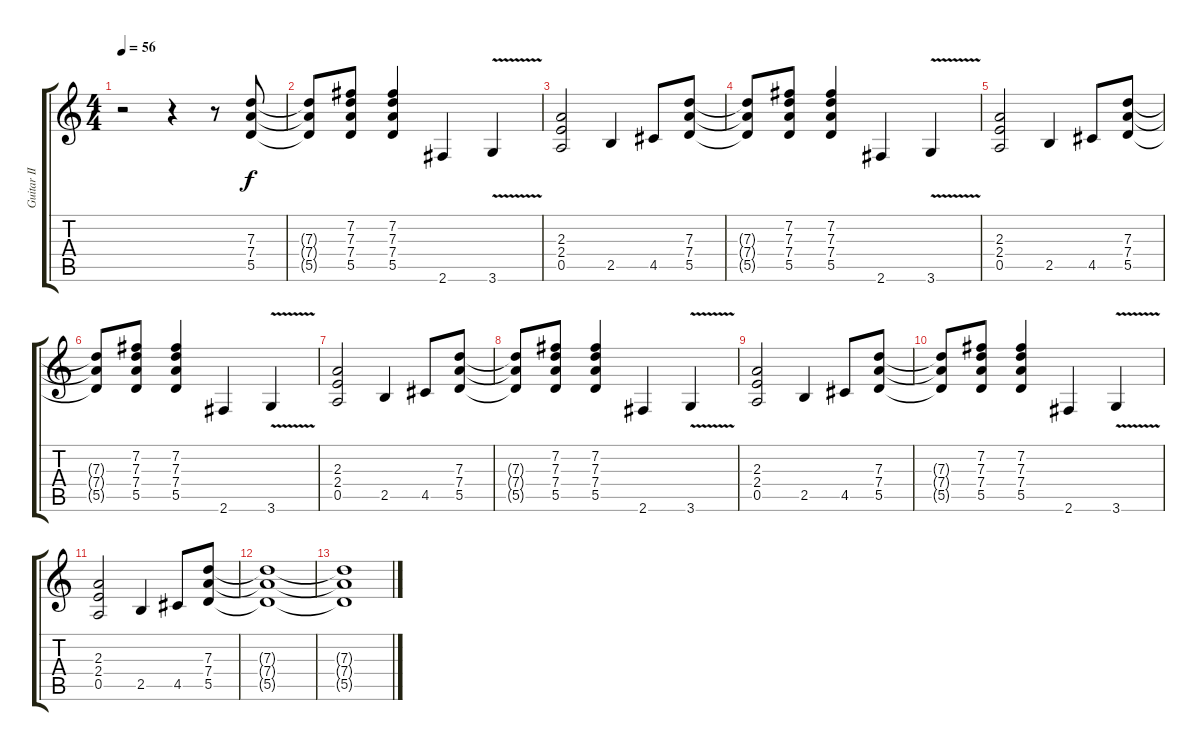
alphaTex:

\track ("Guitar II" "Guitar II") {instrument distortionguitar}
\staff {score tabs}
\tuning (E4 B3 G3 D3 A2 E2) {hide}
\ts (4 4)
\tempo 56
\clef g2
\ks c
r.2{dy f} r.4 r.8 (7.3 7.4 5.5).8 |
(7.3{t} 7.4{t} 5.5{t}).8 (7.2 7.3 7.4 5.5).8 (7.2 7.3 7.4 5.5).4 2.6.4 3.6{v}.4 |
(2.3 2.4 0.5).2 2.5.4 4.5.8 (7.3 7.4 5.5).8 |
(7.3{t} 7.4{t} 5.5{t}).8 (7.2 7.3 7.4 5.5).8 (7.2 7.3 7.4 5.5).4 2.6.4 3.6{v}.4 |
(2.3 2.4 0.5).2 2.5.4 4.5.8 (7.3 7.4 5.5).8 |
(7.3{t} 7.4{t} 5.5{t}).8 (7.2 7.3 7.4 5.5).8 (7.2 7.3 7.4 5.5).4 2.6.4 3.6{v}.4 |
(2.3 2.4 0.5).2 2.5.4 4.5.8 (7.3 7.4 5.5).8 |
(7.3{t} 7.4{t} 5.5{t}).8 (7.2 7.3 7.4 5.5).8 (7.2 7.3 7.4 5.5).4 2.6.4 3.6{v}.4 |
(2.3 2.4 0.5).2 2.5.4 4.5.8 (7.3 7.4 5.5).8 |
(7.3{t} 7.4{t} 5.5{t}).8 (7.2 7.3 7.4 5.5).8 (7.2 7.3 7.4 5.5).4 2.6.4 3.6{v}.4 |
(2.3 2.4 0.5).2 2.5.4 4.5.8 (7.3 7.4 5.5).8 |
(7.3{t} 7.4{t} 5.5{t}).1 |
(7.3{t} 7.4{t} 5.5{t}).1
